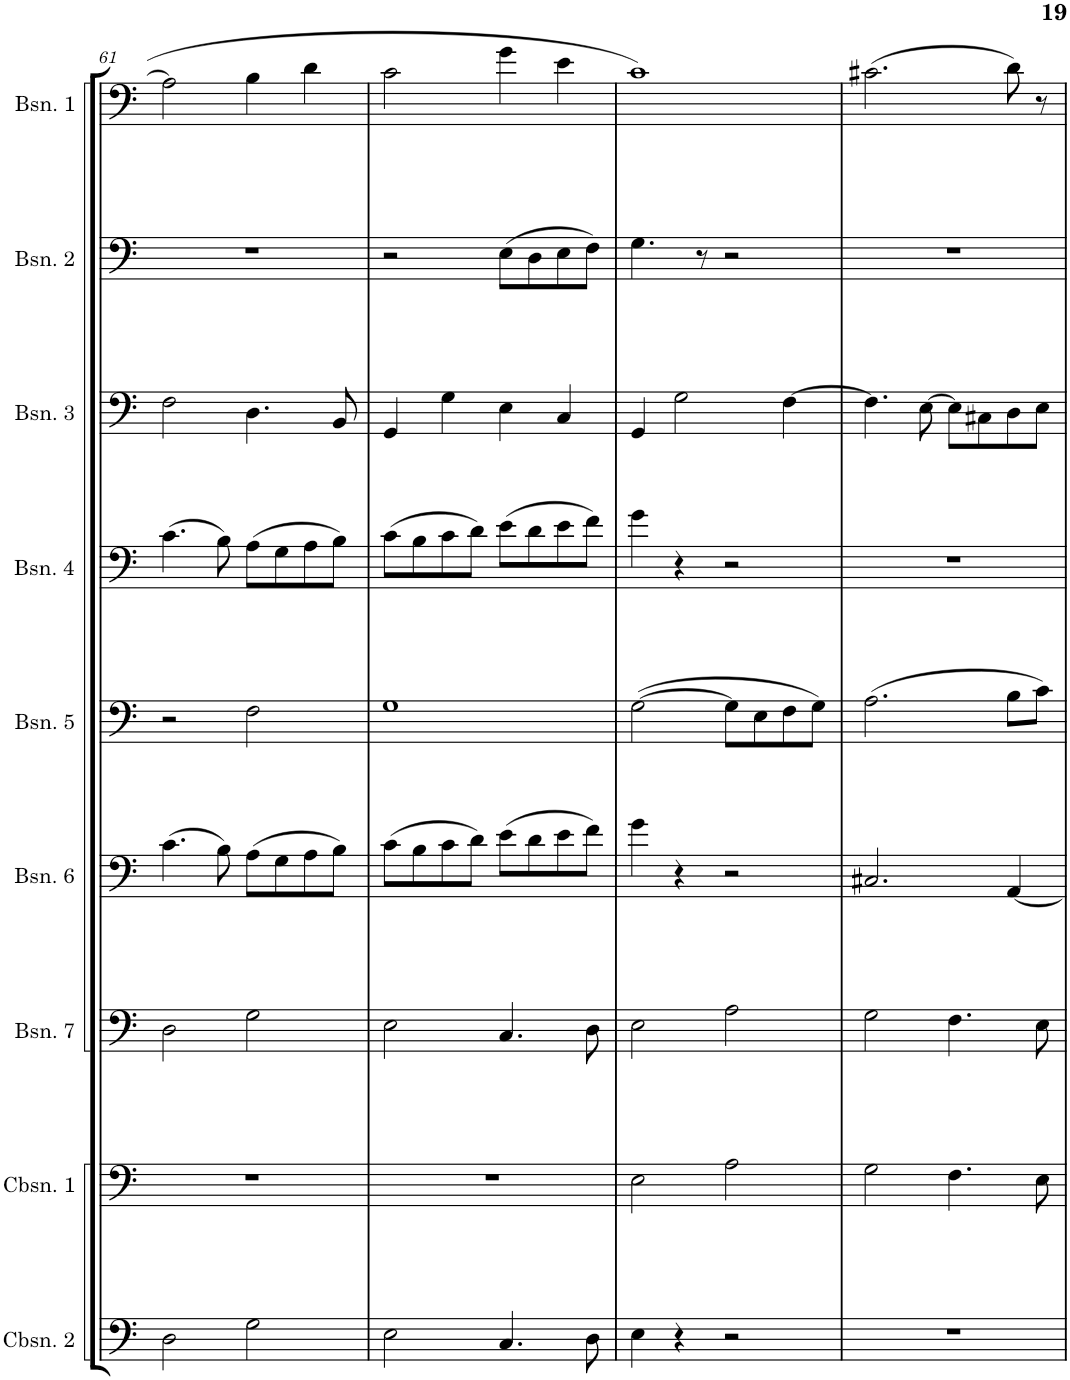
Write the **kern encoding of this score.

**kern	**kern	**kern	**kern	**kern	**kern	**kern	**kern	**kern
*part9	*part8	*part7	*part6	*part5	*part4	*part3	*part2	*part1
*staff9	*staff8	*staff7	*staff6	*staff5	*staff4	*staff3	*staff2	*staff1
*I"Contrabassoon 2	*I"Contrabassoon 1	*I"Bassoon 7	*I"Bassoon 6	*I"Bassoon 5	*I"Bassoon 4	*I"Bassoon 3	*I"Bassoon 2	*I"Bassoon 1
*I'Cbsn. 2	*I'Cbsn. 1	*I'Bsn. 7	*I'Bsn. 6	*I'Bsn. 5	*I'Bsn. 4	*I'Bsn. 3	*I'Bsn. 2	*I'Bsn. 1
!!LO:PB:g=z
*clefF4	*clefF4	*clefF4	*clefF4	*clefF4	*clefF4	*clefF4	*clefF4	*clefF4
*Trd7c12	*Trd7c12	*	*	*	*	*	*	*
*k[]	*k[]	*k[]	*k[]	*k[]	*k[]	*k[]	*k[]	*k[]
*M4/4	*M4/4	*M4/4	*M4/4	*M4/4	*M4/4	*M4/4	*M4/4	*M4/4
=61	=61	=61	=61	=61	=61	=61	=61	=61
2D\	1r	2D\	(4.c\	2r	(4.c\	2F\	1r	2A\]
.	.	.	8B\)	.	8B\)	.	.	.
2G\	.	2G\	(8A\L	2F\	(8A\L	4.D\	.	4B\
.	.	.	8G\	.	8G\	.	.	.
.	.	.	8A\	.	8A\	.	.	4d\
.	.	.	8B\J)	.	8B\J)	8BB/	.	.
=62	=62	=62	=62	=62	=62	=62	=62	=62
2E\	1r	2E\	(8c\L	1G	(8c\L	4GG/	2r	2c\
.	.	.	8B\	.	8B\	.	.	.
.	.	.	8c\	.	8c\	4G\	.	.
.	.	.	8d\J)	.	8d\J)	.	.	.
4.C/	.	4.C/	(8e\L	.	(8e\L	4E\	(8E\L	4g\
.	.	.	8d\	.	8d\	.	8D\	.
.	.	.	8e\	.	8e\	4C/	8E\	4e\
8D\	.	8D\	8f\J)	.	8f\J)	.	8F\J)	.
=63	=63	=63	=63	=63	=63	=63	=63	=63
4E\	2E\	2E\	4g\	([2G\	4g\	4GG/	4.G\	1c
4r	.	.	4r	.	4r	2G\	.	.
.	.	.	.	.	.	.	8r	.
2r	2A\	2A\	2r	8G\L]	2r	.	2r	.
.	.	.	.	8E\	.	.	.	.
.	.	.	.	8F\	.	[4F\	.	.
.	.	.	.	8G\J)	.	.	.	.
=64	=64	=64	=64	=64	=64	=64	=64	=64
1r	2G\	2G\	2.C#X/	(2.A\	1r	4.F\]	1r	(2.c#X\
.	.	.	.	.	.	[8E\	.	.
.	4.F\	4.F\	.	.	.	8E\L]	.	.
.	.	.	.	.	.	8C#X\	.	.
.	.	.	[4AA/	8B\L	.	8D\	.	8d\)
.	8E\	8E\	.	8c\J)	.	8E\J	.	8r
=	=	=	=	=	=	=	=	=
*-	*-	*-	*-	*-	*-	*-	*-	*-
